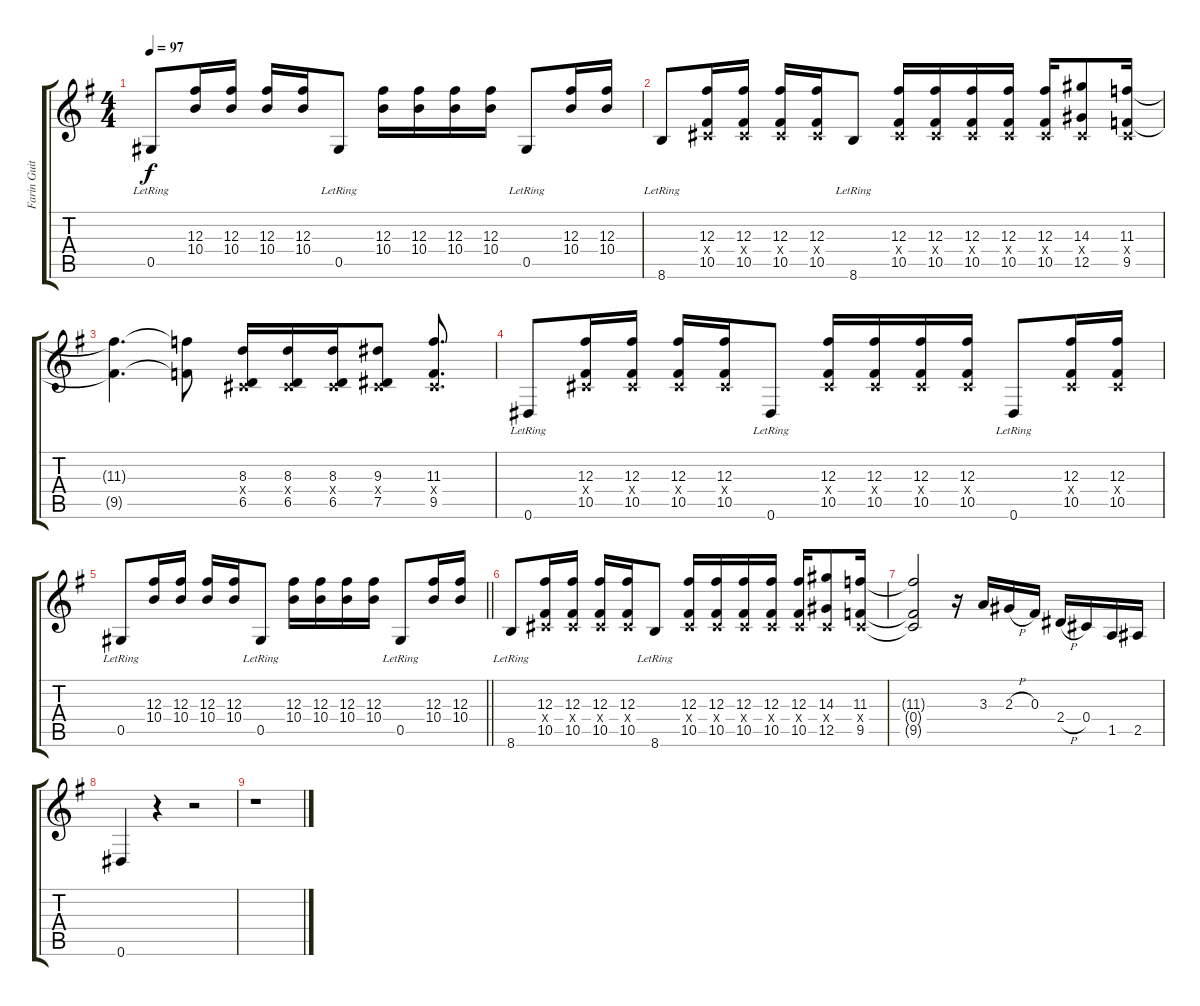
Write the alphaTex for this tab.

\track ("Farin Guitar" "Farin Guit") {instrument acousticguitarsteel}
\staff {score tabs}
\tuning (Eb4 Bb3 Gb3 Db3 Ab2 Eb2) {hide}
\ts (4 4)
\tempo 97
\clef g2
\ks g
0.5{lr}.8{dy f} (12.3 10.4).16 (12.3 10.4).16 (12.3 10.4).16 (12.3 10.4).16 0.5{lr}.8 (12.3 10.4).16 (12.3 10.4).16 (12.3 10.4).16 (12.3 10.4).16 0.5{lr}.8 (12.3 10.4).16 (12.3 10.4).16 |
8.6{lr}.8 (12.3 0.4{x} 10.5).16 (12.3 0.4{x} 10.5).16 (12.3 0.4{x} 10.5).16 (12.3 0.4{x} 10.5).16 8.6{lr}.8 (12.3 0.4{x} 10.5).16 (12.3 0.4{x} 10.5).16 (12.3 0.4{x} 10.5).16 (12.3 0.4{x} 10.5).16 (12.3 0.4{x} 10.5).16 (14.3 0.4{x} 12.5).8 (11.3 0.4{x} 9.5).16 |
(11.3{t} 9.5{t}).4{d} (11.3{t} 9.5{t}).8 (8.3 0.4{x} 6.5).16 (8.3 0.4{x} 6.5).16 (8.3 0.4{x} 6.5).16 (9.3 0.4{x} 7.5).8 (11.3 0.4{x} 9.5).8{d} |
0.6{lr}.8 (12.3 0.4{x} 10.5).16 (12.3 0.4{x} 10.5).16 (12.3 0.4{x} 10.5).16 (12.3 0.4{x} 10.5).16 0.6{lr}.8 (12.3 0.4{x} 10.5).16 (12.3 0.4{x} 10.5).16 (12.3 0.4{x} 10.5).16 (12.3 0.4{x} 10.5).16 0.6{lr}.8 (12.3 0.4{x} 10.5).16 (12.3 0.4{x} 10.5).16 |
\barLineRight lightlight
0.5{lr}.8 (12.3 10.4).16 (12.3 10.4).16 (12.3 10.4).16 (12.3 10.4).16 0.5{lr}.8 (12.3 10.4).16 (12.3 10.4).16 (12.3 10.4).16 (12.3 10.4).16 0.5{lr}.8 (12.3 10.4).16 (12.3 10.4).16 |
8.6{lr}.8 (12.3 0.4{x} 10.5).16 (12.3 0.4{x} 10.5).16 (12.3 0.4{x} 10.5).16 (12.3 0.4{x} 10.5).16 8.6{lr}.8 (12.3 0.4{x} 10.5).16 (12.3 0.4{x} 10.5).16 (12.3 0.4{x} 10.5).16 (12.3 0.4{x} 10.5).16 (12.3 0.4{x} 10.5).16 (14.3 0.4{x} 12.5).8 (11.3 0.4{x} 9.5).16 |
(11.3{t} 0.4{t} 9.5{t}).2 r.16 3.3.16 2.3{h}.16 0.3.16 2.4{h}.16 0.4.16 1.5.16 2.5.16 |
0.6.4 r.4 r.2 |
r.1
